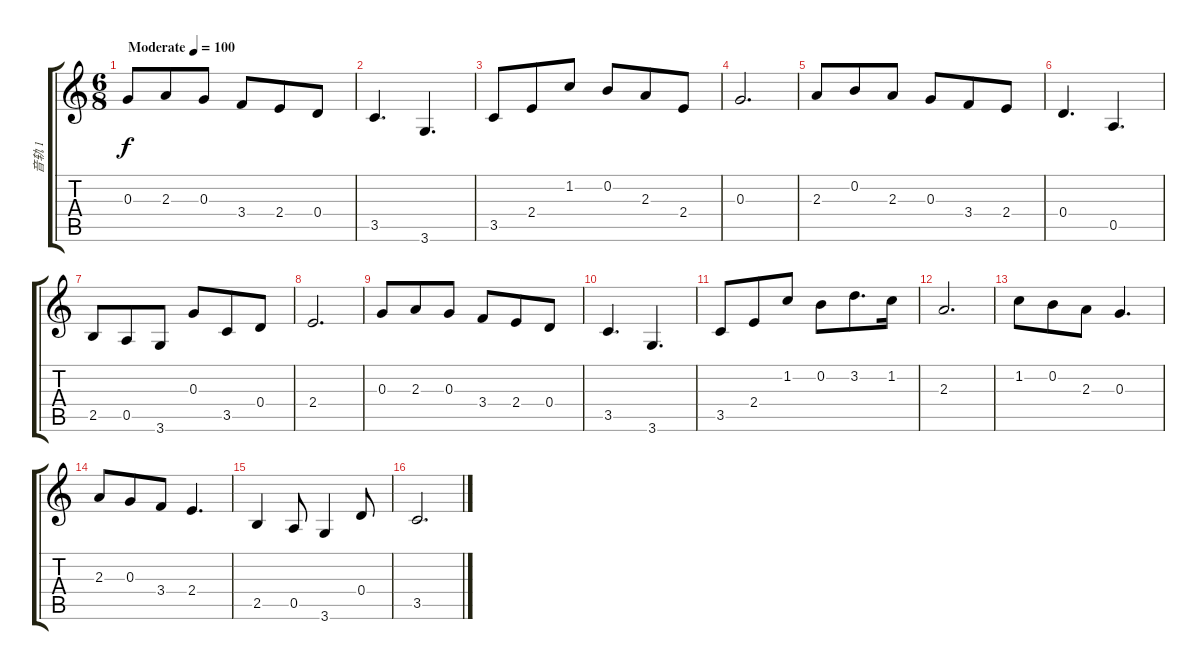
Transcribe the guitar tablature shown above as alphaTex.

\track ("音轨 1" "音轨 1") {instrument acousticguitarsteel}
\staff {score tabs}
\tuning (E4 B3 G3 D3 A2 E2) {hide}
\ts (6 8)
\tempo (100 "Moderate")
\clef g2
\ks c
0.3.8{dy f instrument acousticguitarsteel} 2.3.8 0.3.8 3.4.8 2.4.8 0.4.8 |
3.5.4{d} 3.6.4{d} |
3.5.8 2.4.8 1.2.8 0.2.8 2.3.8 2.4.8 |
0.3.2{d} |
2.3.8 0.2.8 2.3.8 0.3.8 3.4.8 2.4.8 |
0.4.4{d} 0.5.4{d} |
2.5.8 0.5.8 3.6.8 0.3.8 3.5.8 0.4.8 |
2.4.2{d} |
0.3.8 2.3.8 0.3.8 3.4.8 2.4.8 0.4.8 |
3.5.4{d} 3.6.4{d} |
3.5.8 2.4.8 1.2.8 0.2.8 3.2.8{d} 1.2.16 |
2.3.2{d} |
1.2.8 0.2.8 2.3.8 0.3.4{d} |
2.3.8 0.3.8 3.4.8 2.4.4{d} |
2.5.4 0.5.8 3.6.4 0.4.8 |
3.5.2{d}
